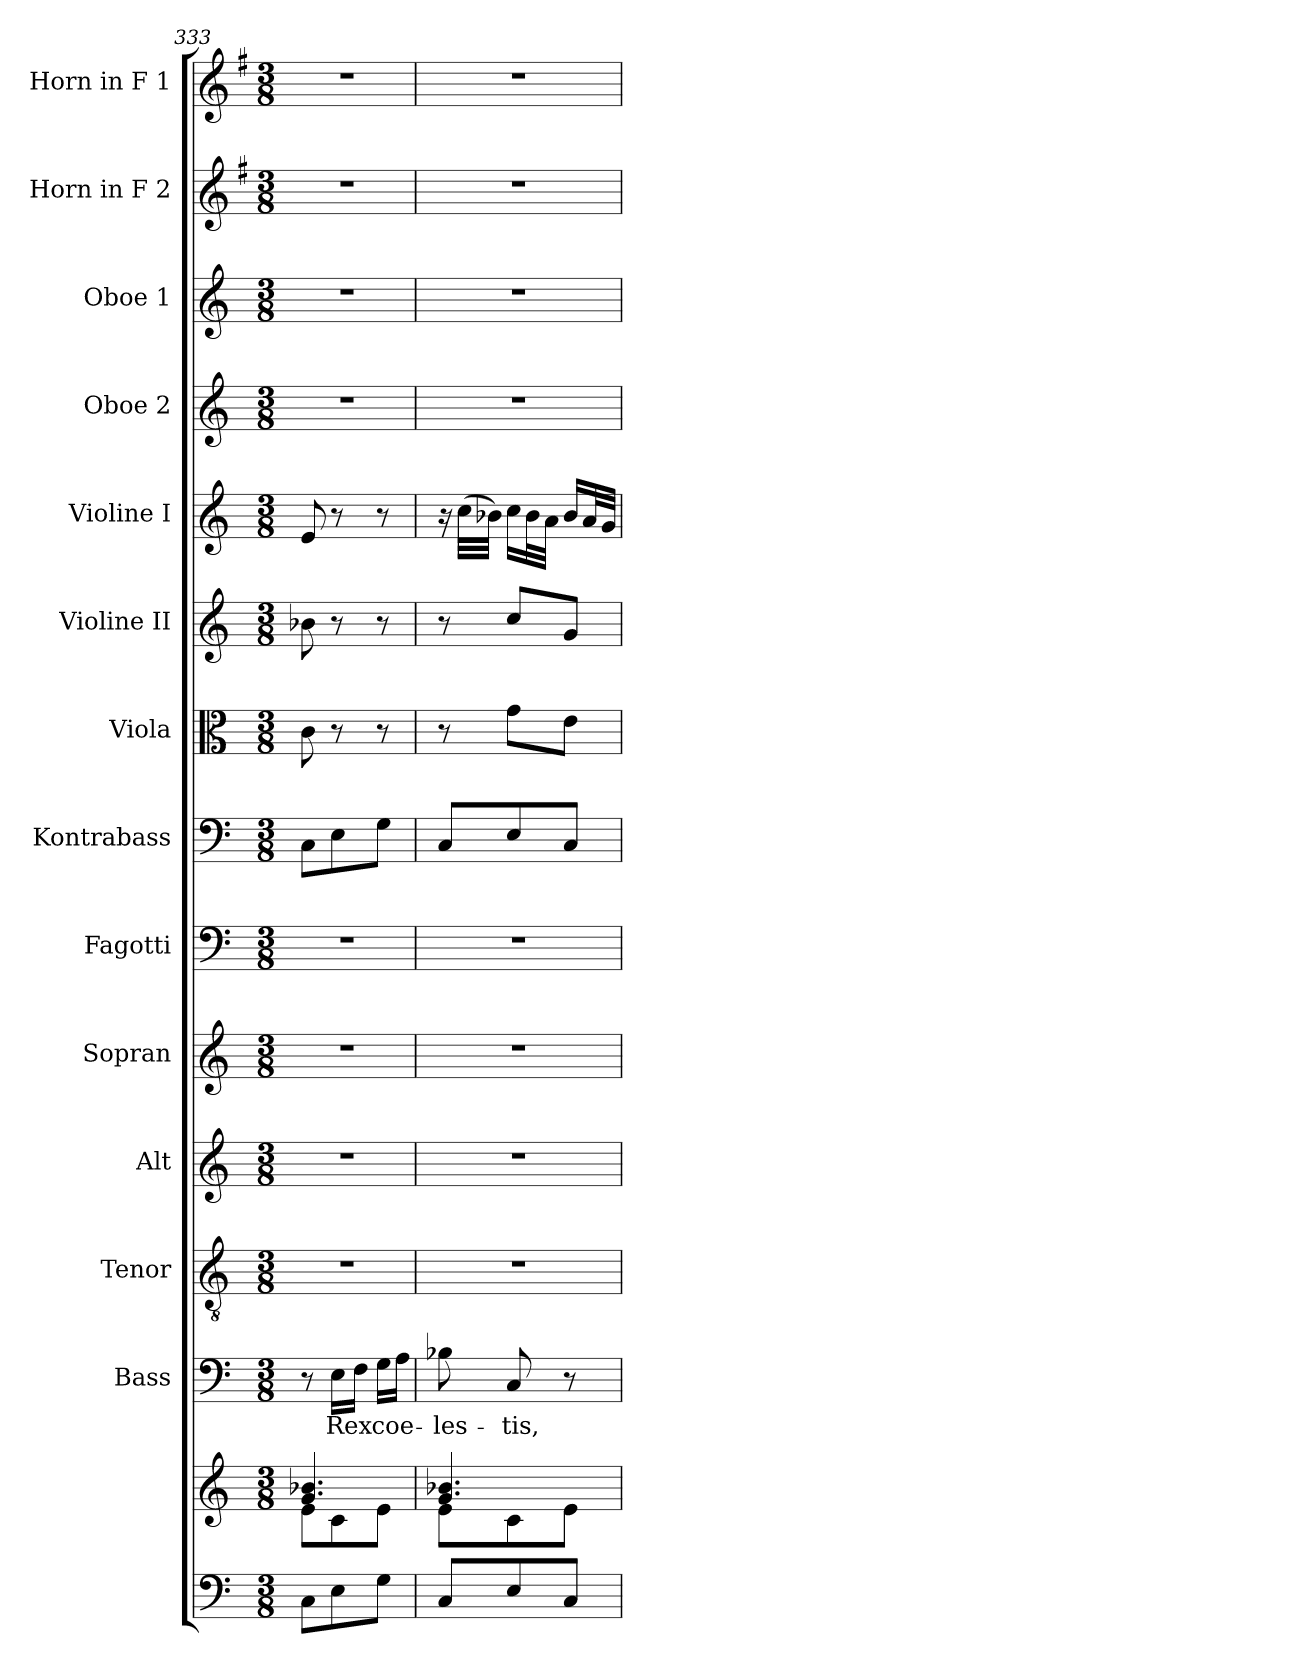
**kern	**kern	**kern	**text	**kern	**kern	**kern	**kern	**kern	**kern	**kern	**kern	**kern	**kern	**kern	**kern
*part14	*part14	*part13	*part13	*part12	*part11	*part10	*part9	*part8	*part7	*part6	*part5	*part4	*part3	*part2	*part1
*staff15	*staff14	*staff13	*staff13	*staff12	*staff11	*staff10	*staff9	*staff8	*staff7	*staff6	*staff5	*staff4	*staff3	*staff2	*staff1
*	*	*I"Bass	*	*I"Tenor	*I"Alt	*I"Sopran	*I"Fagotti	*I"Kontrabass	*I"Viola	*I"Violine II	*I"Violine I	*I"Oboe 2	*I"Oboe 1	*I"Horn in F 2	*I"Horn in F 1
*	*	*I'B.	*	*I'T.	*I'A.	*I'S.	*I'Fg.	*I'Kb.	*I'Vla.	*I'Vl. II	*I'Vl. I	*I'Ob. 2	*I'Ob. 1	*	*
*clefF4	*clefG2	*clefF4	*	*clefGv2	*clefG2	*clefG2	*clefF4	*clefF4	*clefC3	*clefG2	*clefG2	*clefG2	*clefG2	*clefG2	*clefG2
*	*	*	*	*	*	*	*	*ITrd7c12	*	*	*	*	*	*ITrd4c7	*ITrd4c7
*k[]	*k[]	*k[]	*	*k[]	*k[]	*k[]	*k[]	*k[]	*k[]	*k[]	*k[]	*k[]	*k[]	*k[]	*k[]
*C:	*C:	*C:	*	*C:	*C:	*C:	*C:	*C:	*C:	*C:	*C:	*C:	*C:	*C:	*C:
*M3/8	*M3/8	*M3/8	*	*M3/8	*M3/8	*M3/8	*M3/8	*M3/8	*M3/8	*M3/8	*M3/8	*M3/8	*M3/8	*M3/8	*M3/8
=333	=333	=333	=333	=333	=333	=333	=333	=333	=333	=333	=333	=333	=333	=333	=333
*	*^	*	*	*	*	*	*	*	*	*	*	*	*	*	*
8C\L	4.g/ 4.b-X/	8e\L	8r	.	4.r	4.r	4.r	4.r	8CC\L	8c\	8b-X\	8e/	4.r	4.r	4.r	4.r
!	!	!	!	!LO:LY:b	!	!	!	!	!	!	!	!	!	!	!	!
8E\	.	8c\	16E\LL	Rex	.	.	.	.	8EE\	8r	8r	8r	.	.	.	.
.	.	.	16F\JJ	.	.	.	.	.	.	.	.	.	.	.	.	.
!	!	!	!	!LO:LY:b	!	!	!	!	!	!	!	!	!	!	!	!
8G\J	.	8e\J	16G\LL	coe-	.	.	.	.	8GG\J	8r	8r	8r	.	.	.	.
.	.	.	16A\JJ	.	.	.	.	.	.	.	.	.	.	.	.	.
=334	=334	=334	=334	=334	=334	=334	=334	=334	=334	=334	=334	=334	=334	=334	=334	=334
!	!	!	!	!LO:LY:b	!	!	!	!	!	!	!	!	!	!	!	!
8C/L	4.g/ 4.b-X/	8e\L	8B-X\	-les-	4.r	4.r	4.r	4.r	8CC/L	8r	8r	16r	4.r	4.r	4.r	4.r
.	.	.	.	.	.	.	.	.	.	.	.	(>32cc\LLL	.	.	.	.
.	.	.	.	.	.	.	.	.	.	.	.	32b-X\JJJ)	.	.	.	.
!	!	!	!	!LO:LY:b	!	!	!	!	!	!	!	!	!	!	!	!
8E/	.	8c\	8C/	-tis,	.	.	.	.	8EE/	8g\L	8cc/L	16cc\LL	.	.	.	.
.	.	.	.	.	.	.	.	.	.	.	.	32b-\L	.	.	.	.
.	.	.	.	.	.	.	.	.	.	.	.	32a\JJJ	.	.	.	.
8C/J	.	8e\J	8r	.	.	.	.	.	8CC/J	8e\J	8g/J	16b-/LL	.	.	.	.
.	.	.	.	.	.	.	.	.	.	.	.	32a/L	.	.	.	.
.	.	.	.	.	.	.	.	.	.	.	.	32g/JJJ	.	.	.	.
*	*v	*v	*	*	*	*	*	*	*	*	*	*	*	*	*	*
=	=	=	=	=	=	=	=	=	=	=	=	=	=	=	=
*-	*-	*-	*-	*-	*-	*-	*-	*-	*-	*-	*-	*-	*-	*-	*-
